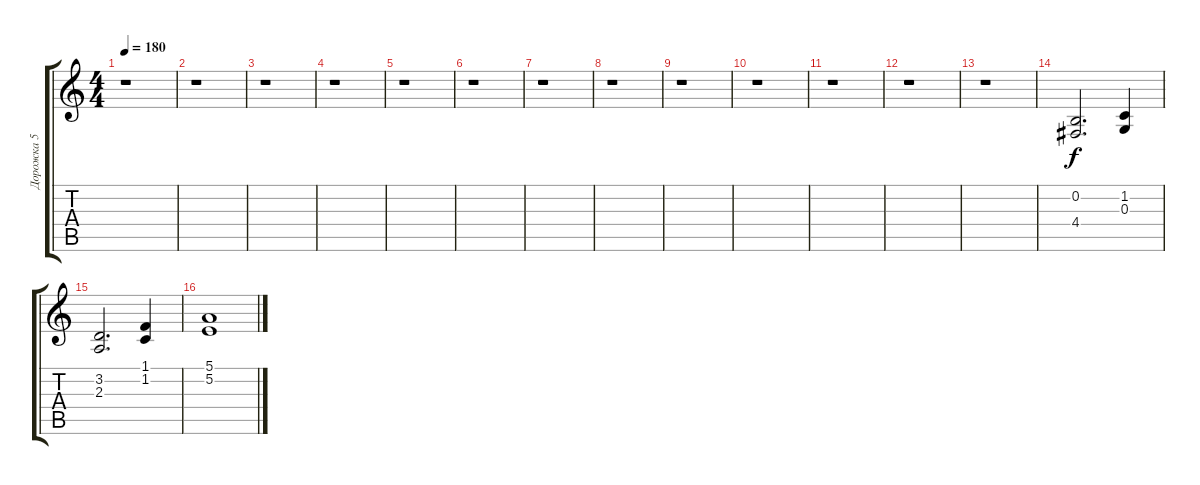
\track ("Дорожка 5" "Дорожка 5") {instrument pad4choir}
\staff {score tabs}
\tuning (E4 B3 G3 D3 A2 E2) {hide}
\ts (4 4)
\tempo 180
\clef g2
\ks c
r.1{dy f} |
r.1 |
r.1 |
r.1 |
r.1 |
r.1 |
r.1 |
r.1 |
r.1 |
r.1 |
r.1 |
r.1 |
r.1 |
(0.2 4.4).2{d} (1.2 0.3).4 |
(3.2 2.3).2{d} (1.1 1.2).4 |
(5.1 5.2).1
